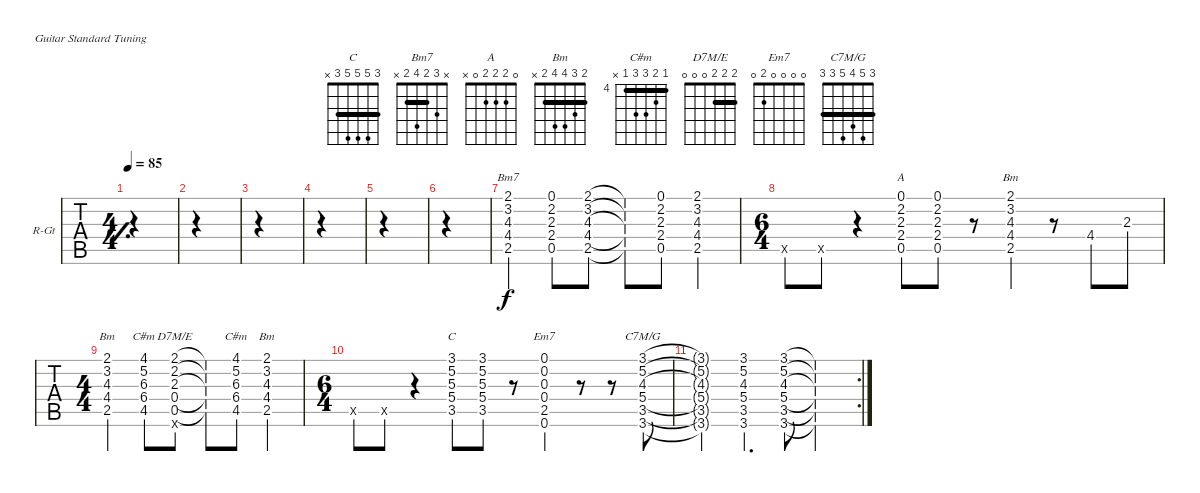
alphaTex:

\defaultSystemsLayout 4
\bracketExtendMode nobrackets
\firstSystemTrackNameOrientation horizontal
\otherSystemsTrackNameOrientation horizontal
\track ("Rhythm guitar" "R-Gt") {instrument electricguitarclean}
\staff {tabs}
\tuning (E4 B3 G3 D3 A2 E2)
\chord ("C" 3 5 5 5 3 x) {barre 3}
\chord ("Bm7" x 3 2 4 2 x) {barre 2}
\chord ("A" 0 2 2 2 0 x)
\chord ("Bm" 2 3 4 4 2 x) {barre 2}
\chord ("C#m" 4 5 6 6 4 x) {firstfret 4 barre 4}
\chord ("D7M/E" 2 2 2 0 0 0) {barre (2 2)}
\chord ("Em7" 0 0 0 0 2 0)
\chord ("C7M/G" 3 5 4 5 3 3) {barre (3 3)}
\ts (4 4)
\scale
0.200378
\tempo 85
\accidentals auto
\clef g2
\ottava regular
\simile simple
\ks g
|
\scale
0.188877 |
\scale
0.189744 |
\scale
0.270833 |
\scale
0.154167 |
\scale
0.154167 |
\scale
0.185357
\simile none
(2.5 3.2 2.1 4.3 4.4).4{ch "Bm7"} (2.4 2.3 2.2 0.1 0.5).8 (2.5 2.1 3.2 4.3 4.4).8 (2.5{t} 2.1{t} 3.2{t} 4.3{t} 4.4{t}).8 (2.4 2.3 2.2 0.1 0.5).8 (2.5 2.1 3.2 4.3 4.4).4 |
\ts (6 4)
\scale
0.236439 2.5{hac st x}.8 2.5{hac st x}.8 r.4 (2.4 2.3 2.2 0.1 0.5).8{ch "A"} (2.4 2.3 2.2 0.1 0.5).8 r.8 (2.1 3.2 4.3 4.4 2.5).4{ch "Bm"} r.8 4.4.8 2.3.8 |
\ts (4 4)
\scale
0.464862 (2.5 3.2 2.1 4.3 4.4).4{ch "Bm"} (6.4 6.3 5.2 4.1 4.5).8{ch "C#m"} (0.5 2.1 2.2 2.3 0.4 0.6{x}).8{ch "D7M/E"} (0.5{t} 2.1{t} 2.2{t} 2.3{t} 0.4{t}).8 (6.4 6.3 5.2 4.1 4.5).8{ch "C#m"} (2.5 2.1 3.2 4.3 4.4).4{ch "Bm"} |
\ts (6 4)
\scale
0.320903 2.5{hac st x}.8 2.5{hac st x}.8 r.4 (5.4 5.3 5.2 3.1 3.5).8{ch "C"} (5.4 5.3 5.2 3.1 3.5).8 r.8 (0.1 0.2 0.3 0.4 2.5 0.6).4{ch "Em7"} r.8 r.8 (4.3 3.1 5.2 5.4 3.5 3.6).8{ch "C7M/G"} |
\rc 2
\scale
0.214197 (4.3{t} 3.1{t} 5.2{t} 5.4{t} 3.5{t} 3.6{t}).2 (4.3 3.1 5.2 5.4 3.5 3.6).4{d} (4.3 3.1 5.2{hac} 5.4 3.5 3.6).8 (4.3{t} 3.1{t} 5.2{t} 5.4{t} 3.5{t} 3.6{t}).2
